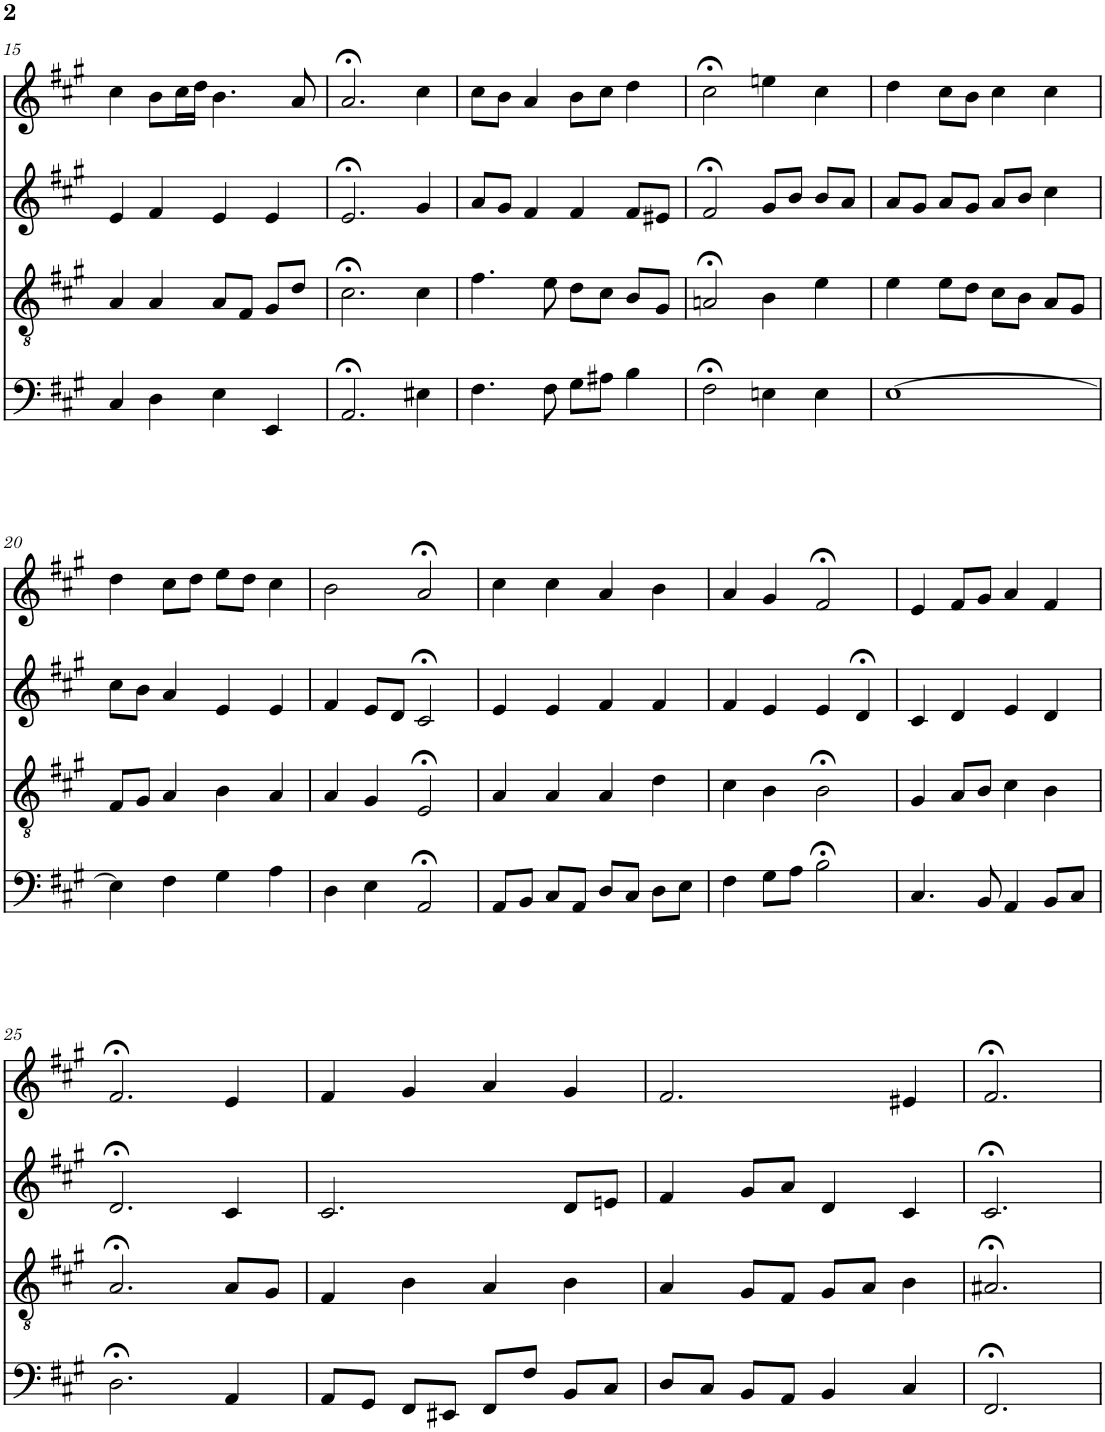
**kern	**kern	**kern	**kern
*part4	*part3	*part2	*part1
*staff4	*staff3	*staff2	*staff1
*I"bass	*I"tenor	*I"alto	*I"soprn
!!LO:PB:g=z
*clefF4	*clefGv2	*clefG2	*clefG2
*k[f#c#g#]	*k[f#c#g#]	*k[f#c#g#]	*k[f#c#g#]
*f#:	*f#:	*f#:	*f#:
*M4/4	*M4/4	*M4/4	*M4/4
=15	=15	=15	=15
4C#/	4A/	4e/	4cc#\
4D\	4A/	4f#/	8b\L
.	.	.	16cc#\L
.	.	.	16dd\JJ
4E\	8A/L	4e/	4.b\
.	8F#/J	.	.
4EE/	8G#/L	4e/	.
.	8d/J	.	8a/
=16	=16	=16	=16
2.AA;</	2.c#;<\	2.e;</	2.a;</
4E#X\	4c#\	4g#/	4cc#\
=17	=17	=17	=17
4.F#\	4.f#\	8a/L	8cc#\L
.	.	8g#/J	8b\J
.	.	4f#/	4a/
8F#\	8e\	.	.
8G#\L	8d\L	4f#/	8b\L
8A#X\J	8c#\J	.	8cc#\J
4B\	8B/L	8f#/L	4dd\
.	8G#/J	8e#X/J	.
=18	=18	=18	=18
2F#;<\	2An;</	2f#;</	2cc#;<\
4En\	4B\	8g#/L	4een\
.	.	8b/J	.
4E\	4e\	8b/L	4cc#\
.	.	8a/J	.
=19	=19	=19	=19
[1E	4e\	8a/L	4dd\
.	.	8g#/J	.
.	8e\L	8a/L	8cc#\L
.	8d\J	8g#/J	8b\J
.	8c#\L	8a/L	4cc#\
.	8B\J	8b/J	.
.	8A/L	4cc#\	4cc#\
.	8G#/J	.	.
!!LO:LB:g=z
=20	=20	=20	=20
4E\]	8F#/L	8cc#\L	4dd\
.	8G#/J	8b\J	.
4F#\	4A/	4a/	8cc#\L
.	.	.	8dd\J
4G#\	4B\	4e/	8ee\L
.	.	.	8dd\J
4A\	4A/	4e/	4cc#\
=21	=21	=21	=21
4D\	4A/	4f#/	2b\
4E\	4G#/	8e/L	.
.	.	8d/J	.
2AA;</	2E;</	2c#;</	2a;</
=22	=22	=22	=22
8AA/L	4A/	4e/	4cc#\
8BB/J	.	.	.
8C#/L	4A/	4e/	4cc#\
8AA/J	.	.	.
8D/L	4A/	4f#/	4a/
8C#/J	.	.	.
8D\L	4d\	4f#/	4b\
8E\J	.	.	.
=23	=23	=23	=23
4F#\	4c#\	4f#/	4a/
8G#\L	4B\	4e/	4g#/
8A\J	.	.	.
2B;<\	2B;<\	4e/	2f#;</
.	.	4d;</	.
=24	=24	=24	=24
4.C#/	4G#/	4c#/	4e/
.	8A/L	4d/	8f#/L
8BB/	8B/J	.	8g#/J
4AA/	4c#\	4e/	4a/
8BB/L	4B\	4d/	4f#/
8C#/J	.	.	.
!!LO:LB:g=z
=25	=25	=25	=25
2.D;<\	2.A;</	2.d;</	2.f#;</
4AA/	8A/L	4c#/	4e/
.	8G#/J	.	.
=26	=26	=26	=26
8AA/L	4F#/	2.c#/	4f#/
8GG#/J	.	.	.
8FF#/L	4B\	.	4g#/
8EE#X/J	.	.	.
8FF#/L	4A/	.	4a/
8F#/J	.	.	.
8BB/L	4B\	8d/L	4g#/
8C#/J	.	8en/J	.
=27	=27	=27	=27
8D/L	4A/	4f#/	2.f#/
8C#/J	.	.	.
8BB/L	8G#/L	8g#/L	.
8AA/J	8F#/J	8a/J	.
4BB/	8G#/L	4d/	.
.	8A/J	.	.
4C#/	4B\	4c#/	4e#X/
=28	=28	=28	=28
2.FF#;</	2.A#X;</	2.c#;</	2.f#;</
=	=	=	=
*-	*-	*-	*-
